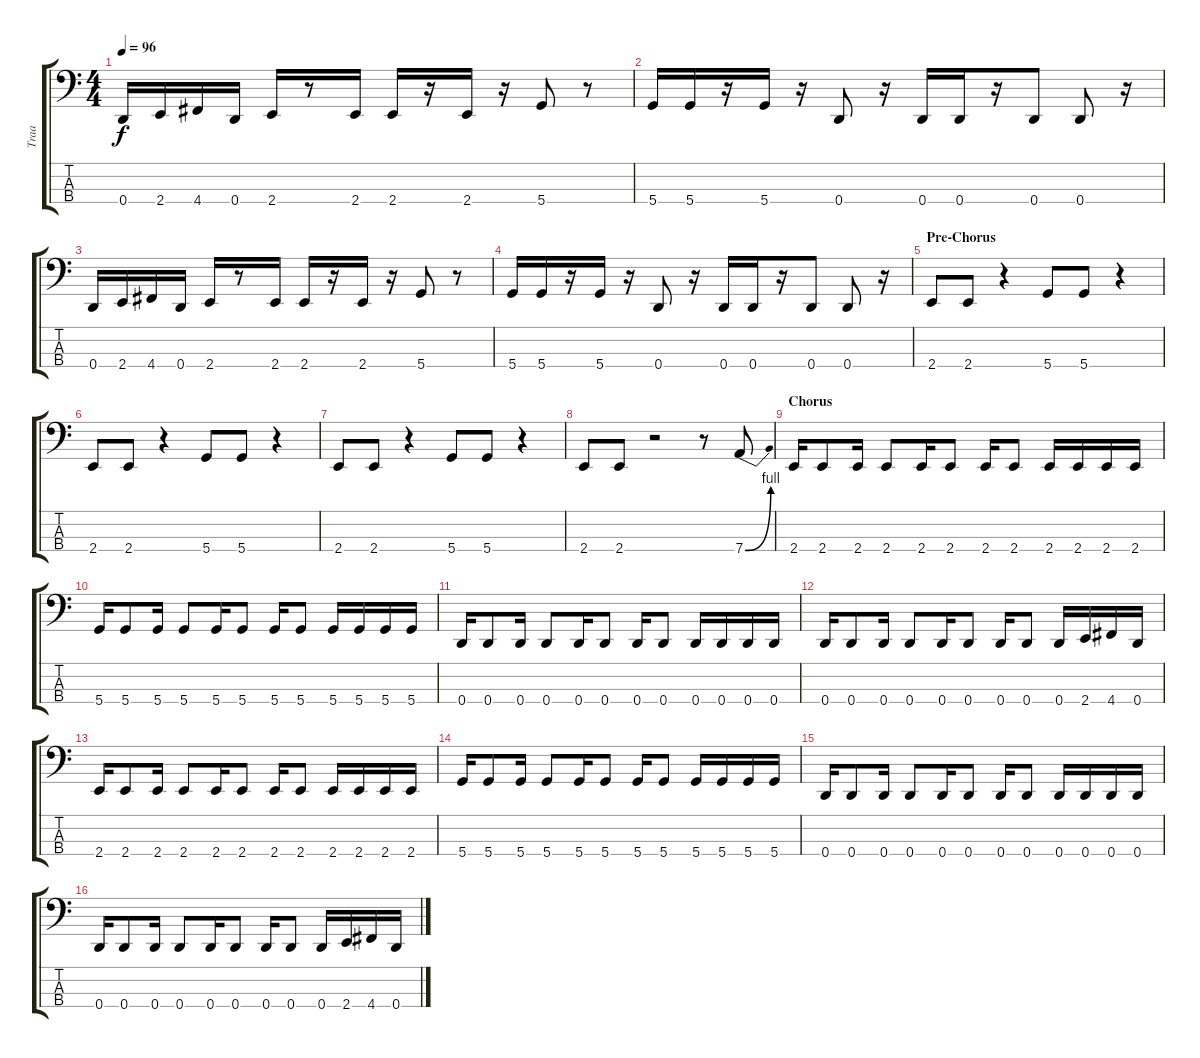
\track ("Traa" "Traa") {instrument electricbassfinger}
\staff {score tabs}
\tuning (G2 D2 A1 D1) {hide}
\ts (4 4)
\tempo 96
\clef f4
\ks c
0.4.16{dy f} 2.4.16 4.4.16 0.4.16 2.4.16 r.8 2.4.16 2.4.16 r.16 2.4.16 r.16 5.4.8 r.8 |
5.4.16 5.4.16 r.16 5.4.16 r.16 0.4.8 r.16 0.4.16 0.4.16 r.16 0.4.8 0.4.8 r.16 |
0.4.16 2.4.16 4.4.16 0.4.16 2.4.16 r.8 2.4.16 2.4.16 r.16 2.4.16 r.16 5.4.8 r.8 |
5.4.16 5.4.16 r.16 5.4.16 r.16 0.4.8 r.16 0.4.16 0.4.16 r.16 0.4.8 0.4.8 r.16 |
\section ("" "Pre-Chorus")
2.4.8 2.4.8 r.4 5.4.8 5.4.8 r.4 |
2.4.8 2.4.8 r.4 5.4.8 5.4.8 r.4 |
2.4.8 2.4.8 r.4 5.4.8 5.4.8 r.4 |
2.4.8 2.4.8 r.2 r.8 7.4{be (bend 0 0 60 4)}.8 |
\section ("" "Chorus")
2.4.16 2.4.8 2.4.16 2.4.8 2.4.16 2.4.8 2.4.16 2.4.8 2.4.16 2.4.16 2.4.16 2.4.16 |
5.4.16 5.4.8 5.4.16 5.4.8 5.4.16 5.4.8 5.4.16 5.4.8 5.4.16 5.4.16 5.4.16 5.4.16 |
0.4.16 0.4.8 0.4.16 0.4.8 0.4.16 0.4.8 0.4.16 0.4.8 0.4.16 0.4.16 0.4.16 0.4.16 |
0.4.16 0.4.8 0.4.16 0.4.8 0.4.16 0.4.8 0.4.16 0.4.8 0.4.16 2.4.16 4.4.16 0.4.16 |
2.4.16 2.4.8 2.4.16 2.4.8 2.4.16 2.4.8 2.4.16 2.4.8 2.4.16 2.4.16 2.4.16 2.4.16 |
5.4.16 5.4.8 5.4.16 5.4.8 5.4.16 5.4.8 5.4.16 5.4.8 5.4.16 5.4.16 5.4.16 5.4.16 |
0.4.16 0.4.8 0.4.16 0.4.8 0.4.16 0.4.8 0.4.16 0.4.8 0.4.16 0.4.16 0.4.16 0.4.16 |
0.4.16 0.4.8 0.4.16 0.4.8 0.4.16 0.4.8 0.4.16 0.4.8 0.4.16 2.4.16 4.4.16 0.4.16
